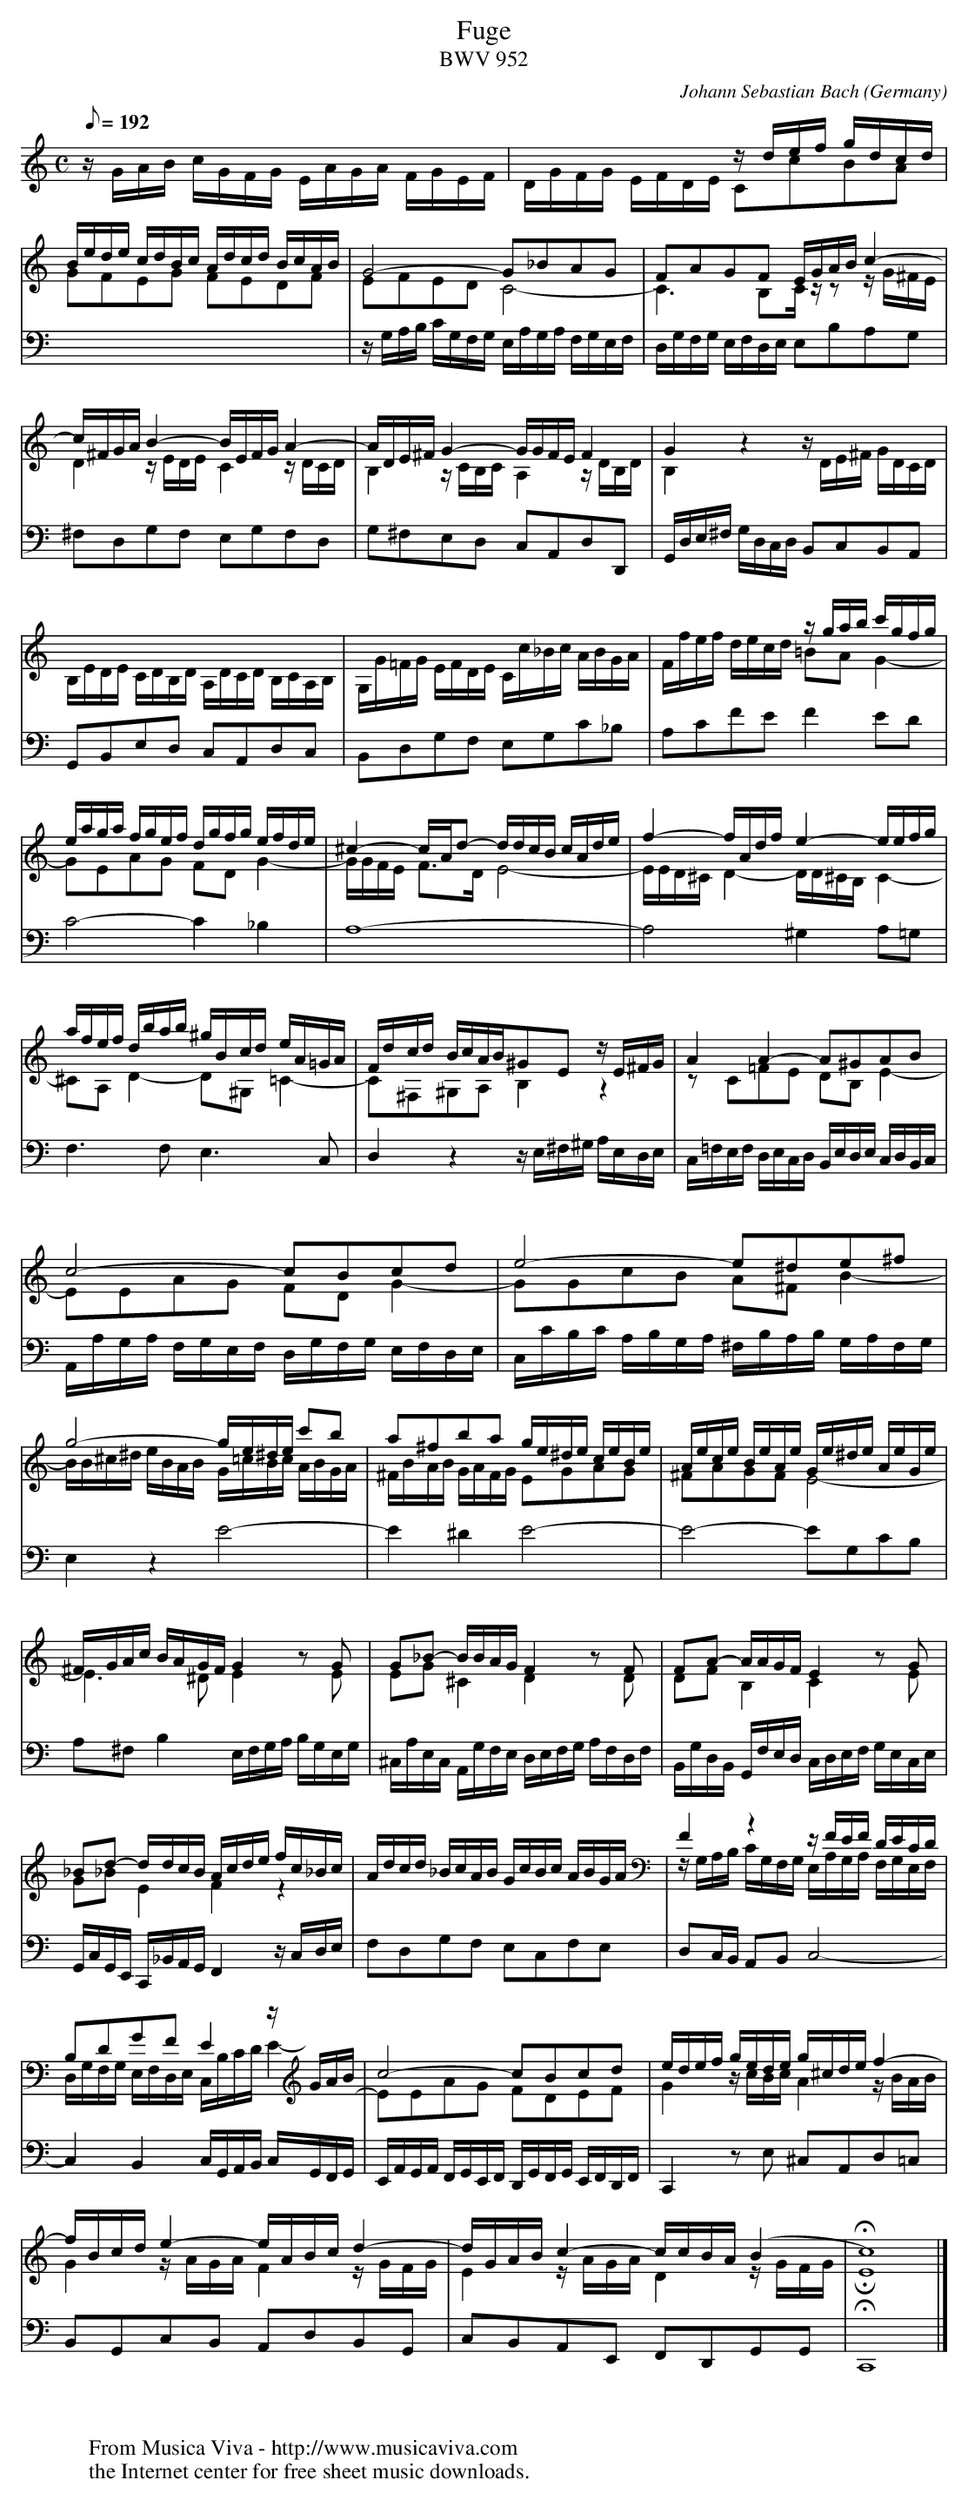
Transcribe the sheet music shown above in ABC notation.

X:1
T:Fuge
T:BWV 952
C:Johann Sebastian Bach
O:Germany
V:1 Program 1 6 up %Harpsichord
V:2 Program 1 6 merge down %Harpsichord
V:3 Program 1 6 bass %Harpsichord
M:C
L:1/8
Q:192
K:C
V:1
x8 | x4 z/ d/e/f/ g/d/c/d/|
V:2
z/ G/A/B/ c/G/F/G/ E/A/G/A/ F/G/E/F/|D/G/F/G/ E/F/D/E/ CcBA|
V:3
x8 | x8 |
V:1
B/e/d/e/ c/d/B/c/ A/d/c/d/ B/c/A/B/|G4-G_BAG|FAGF E/G/A/B/c2-|
V:2
GFEG FEDF|EFEDC4-|C3B,C/ z/ z z/ G/^F/E/|
V:3
x8 | z/ G,/A,/B,/ C/G,/F,/G,/ E,/A,/G,/A,/ F,/G,/E,/F,/|\
D,/G,/F,/G,/ E,/F,/D,/E,/ E,B,A,G,|
V:1
c/^F/G/A/B2-B/E/F/G/A2-|A/D/E/^F/G2-G/G/F/E/F2|G2 z2 x4 |
V:2
D2 z/ E/D/E/C2 z/ D/C/D/|B,2 z/ C/B,/C/A,2 z/ D/B,/D/|B,2 z2 z/ D/E/^F/ G/D/C/D/|
V:3
^F,D,G,F, E,G,F,D,|G,^F,E,D, C,A,,D,D,,|\
G,,/D,/E,/^F,/ G,/D,/C,/D,/ B,,C,B,,A,,|
V:1
x8 | x8 | x4 z/ g/a/b/ c'/g/f/g/|
V:2
B,/E/D/E/ C/D/B,/D/ A,/D/C/D/ B,/C/A,/B,/|\
G,/G/=F/G/ E/F/D/E/ C/c/_B/c/ A/B/G/A/|F/f/e/f/ d/e/c/d/ =BAG2-|
V:3
G,,B,,E,D, C,A,,D,C,|B,,D,G,F, E,G,C_B,|A,CFEF2ED|
V:1
e/a/g/a/ f/g/e/f/ d/g/f/g/ e/f/d/e/|^c2-c/A/d- d/d/c/B/ c/A/d/e/|\
f2-f/A/d/f/e2-e/e/f/g/|
V:2
GEAG FDG2-|G/G/F/E/ F>DE4-|E/E/D/^C/D2-D/D/^C/B,/C2-|
V:3
C4-C2_B,2|A,8-|A,4^G,2A,=G,|
V:1
a/f/e/f/ d/b/a/b/ ^g/B/c/d/ e/A/=G/A/|\
F/d/c/d/ B/c/A/B/^GE z/ E/^F/G/|A2A2-A^GAB|
V:2
^CA,D2-D^G,=C2-|C^F,^G,A,B,2 z2 | z C=FE DB,E2-|
V:3
F,3F,E,3C,|D,2 z2 z/ E,/^F,/^G,/ A,/E,/D,/E,/|\
C,/=F,/E,/F,/ D,/E,/C,/D,/ B,,/E,/D,/E,/ C,/D,/B,,/C,/|
V:1
c4-cBcd|e4-e^de^f|
V:2
EEAG FDG2-|GGcB A^FB2-|
V:3
A,,/A,/G,/A,/ F,/G,/E,/F,/ D,/G,/F,/G,/ E,/F,/D,/E,/|\
C,/C/B,/C/ A,/B,/G,/A,/ ^F,/B,/A,/B,/ G,/A,/F,/G,/|
V:1
g4-g/e/^d/e/ c'b|a^fba g/e/^d/e/ c/e/B/e/|\
A/e/c/e/ B/e/A/e/ G/e/^d/e/ A/e/G/e/|
V:2
B/B/^c/^d/ e/B/A/B/ G/=c/B/c/ A/B/G/A/|\
^F/B/A/B/ G/A/F/G/ EGAG|^FAGF E4-|
V:3
E,2 z2 E4-|E2^D2E4-|E4-EG,CB,|
V:1
^F/G/A/c/ B/A/G/F/G2 z G|G_B- B/B/A/G/F2 z F|FA- A/A/G/F/E2 z G|
V:2
E3^DE2 z E|EG^C2D2 z D|DFB,2C2 z E|
V:3
A,^F,B,2E,/F,/G,/A,/ B,/G,/E,/G,/|\
^C,/A,/E,/C,/ A,,/G,/F,/E,/ D,/E,/F,/G,/ A,/F,/D,/F,/|\
B,,/G,/D,/B,,/ G,,/F,/E,/D,/ C,/D,/E,/F,/ G,/E,/C,/E,/|
V:1
_Bd- d/d/c/B/ A/c/d/e/ f/c/_B/c/|\
A/d/c/d/ _B/c/A/B/ G/c/B/c/ A/B/G/A/|\
F2 z2 z/ F/E/F/ D/E/C/D/|
V:2
G_BE2F2 z2 | x8 | z/ G,/A,/B,/ C/G,/F,/G,/ E,/A,/G,/A,/ F,/G,/E,/F,/|
V:3
G,,/C,/G,,/E,,/ C,,/_B,,/A,,/G,,/F,,2 z/ C,/D,/E,/|\
F,D,G,F, E,C,F,E,|D,C,/B,,/ A,,B,,C,4-|
V:1
B,DGFE2 z/ G/A/B/|c4-cBcd|e/d/e/f/ g/e/d/e/ g/^c/d/e/f2-|
V:2
D,/G,/F,/G,/ E,/F,/D,/E,/ C,/B,/C/D/E2-|\
EEAG FDEF|G2 z/ c/B/c/A2 z/ B/A/B/|
V:3
C,2B,,2C,/G,,/A,,/B,,/ C,/G,,/F,,/G,,/|\
E,,/A,,/G,,/A,,/ F,,/G,,/E,,/F,,/ D,,/G,,/F,,/G,,/ E,,/F,,/D,,/F,,/|\
C,,2 z E, ^C,A,,D,=C,|
V:1
f/B/c/d/ e2- e/A/B/c/ d2-|d/G/A/B/ c2- c/c/B/A/ (B2|Hc8)|]
V:2
G2 z/ A/G/A/ F2 z/ G/F/G/|E2 z/ A/G/A/ D2 z/ G/F/G/|HE8|]
V:3
B,,G,,C,B,, A,,D,B,,G,,|C,B,,A,,E,, F,,D,,G,,G,,|HC,,8|]
W:
W:
W:  From Musica Viva - http://www.musicaviva.com
W:  the Internet center for free sheet music downloads.
